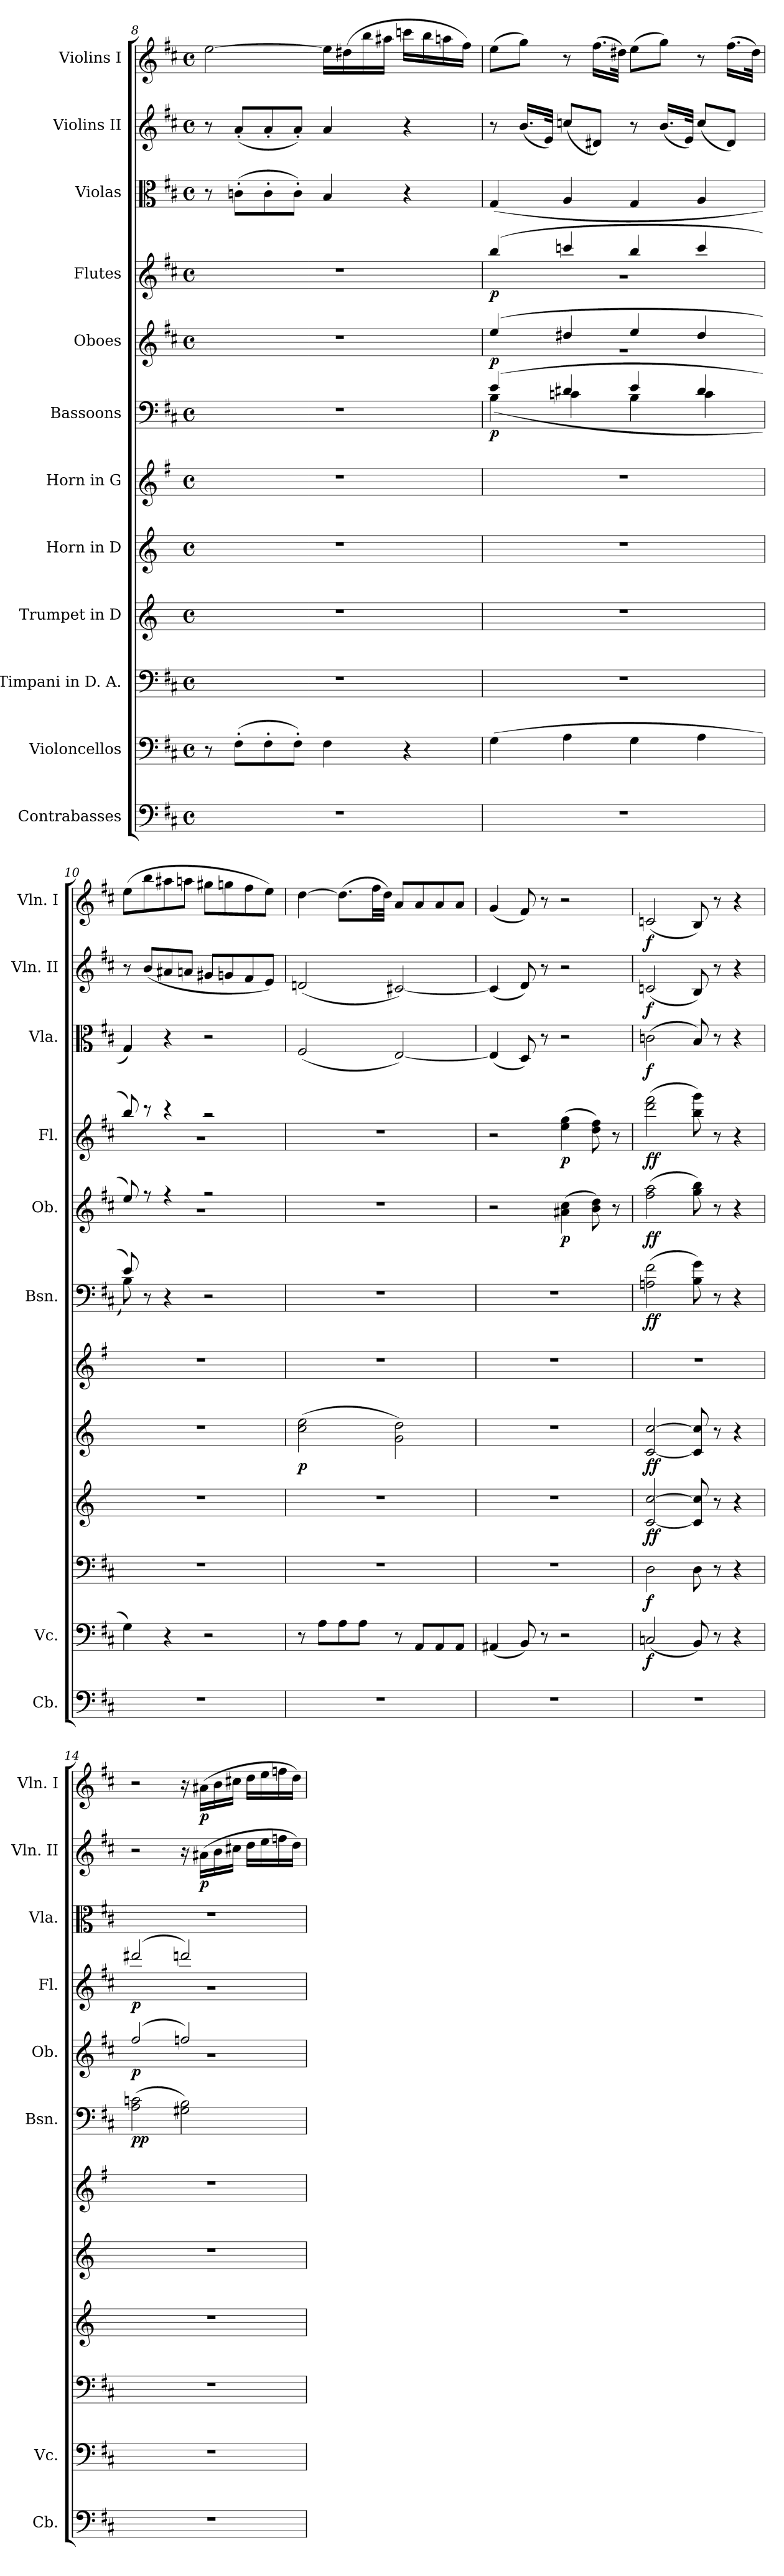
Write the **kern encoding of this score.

**kern	**kern	**dynam	**kern	**dynam	**kern	**dynam	**kern	**dynam	**kern	**kern	**dynam	**kern	**dynam	**kern	**dynam	**kern	**dynam	**kern	**dynam	**kern	**dynam
*part12	*part11	*part11	*part10	*part10	*part9	*part9	*part8	*part8	*part7	*part6	*part6	*part5	*part5	*part4	*part4	*part3	*part3	*part2	*part2	*part1	*part1
*staff12	*staff11	*staff11	*staff10	*staff10	*staff9	*staff9	*staff8	*staff8	*staff7	*staff6	*staff6	*staff5	*staff5	*staff4	*staff4	*staff3	*staff3	*staff2	*staff2	*staff1	*staff1
*I"Contrabasses	*I"Violoncellos	*	*I"Timpani in D. A.	*	*I"Trumpet in D	*	*I"Horn in D	*	*I"Horn in G	*I"Bassoons	*	*I"Oboes	*	*I"Flutes	*	*I"Violas	*	*I"Violins II	*	*I"Violins I	*
*I'Cb.	*I'Vc.	*	*	*	*	*	*	*	*	*I'Bsn.	*	*I'Ob.	*	*I'Fl.	*	*I'Vla.	*	*I'Vln. II	*	*I'Vln. I	*
!!LO:PB:g=z
*clefF4	*clefF4	*	*clefF4	*	*clefG2	*	*clefG2	*	*clefG2	*clefF4	*	*clefG2	*	*clefG2	*	*clefC3	*	*clefG2	*	*clefG2	*
*ITrd7c12	*	*	*	*	*ITrd1c2	*	*ITrd4c7	*	*ITrd3c5	*	*	*	*	*	*	*	*	*	*	*	*
*k[f#c#]	*k[f#c#]	*	*k[f#c#]	*	*k[b-e-]	*	*k[b-]	*	*k[f#c#]	*k[f#c#]	*	*k[f#c#]	*	*k[f#c#]	*	*k[f#c#]	*	*k[f#c#]	*	*k[f#c#]	*
*M4/4	*M4/4	*	*M4/4	*	*M4/4	*	*M4/4	*	*M4/4	*M4/4	*	*M4/4	*	*M4/4	*	*M4/4	*	*M4/4	*	*M4/4	*
*met(c)	*met(c)	*	*met(c)	*	*met(c)	*	*met(c)	*	*met(c)	*met(c)	*	*met(c)	*	*met(c)	*	*met(c)	*	*met(c)	*	*met(c)	*
=8	=8	=8	=8	=8	=8	=8	=8	=8	=8	=8	=8	=8	=8	=8	=8	=8	=8	=8	=8	=8	=8
1r	8r	.	1r	.	1r	.	1r	.	1r	1r	.	1r	.	1r	.	8r	.	8r	.	[2ee\	.
.	(>8F#'\L	.	.	.	.	.	.	.	.	.	.	.	.	.	.	(>8cn'\L	.	(<8a'/L	.	.	.
.	8F#'\	.	.	.	.	.	.	.	.	.	.	.	.	.	.	8c'\	.	8a'/	.	.	.
.	8F#'\J)	.	.	.	.	.	.	.	.	.	.	.	.	.	.	8c'\J)	.	8a'/J)	.	.	.
.	4F#\	.	.	.	.	.	.	.	.	.	.	.	.	.	.	4B/	.	4a/	.	16ee\LL]	.
.	.	.	.	.	.	.	.	.	.	.	.	.	.	.	.	.	.	.	.	(>16dd#X\	.
.	.	.	.	.	.	.	.	.	.	.	.	.	.	.	.	.	.	.	.	16bb\	.
.	.	.	.	.	.	.	.	.	.	.	.	.	.	.	.	.	.	.	.	16aa#X\JJ	.
.	4r	.	.	.	.	.	.	.	.	.	.	.	.	.	.	4r	.	4r	.	16cccn\LL	.
.	.	.	.	.	.	.	.	.	.	.	.	.	.	.	.	.	.	.	.	16bb\	.
.	.	.	.	.	.	.	.	.	.	.	.	.	.	.	.	.	.	.	.	16aan\	.
.	.	.	.	.	.	.	.	.	.	.	.	.	.	.	.	.	.	.	.	16ff#\JJ)	.
=9	=9	=9	=9	=9	=9	=9	=9	=9	=9	=9	=9	=9	=9	=9	=9	=9	=9	=9	=9	=9	=9
*	*	*	*	*	*	*	*	*	*	*^	*	*^	*	*^	*	*	*	*	*	*	*
!	!	!	!	!	!	!	!	!	!	!	!	!LO:DY:b	!	!	!LO:DY:b	!	!	!LO:DY:b	!	!	!	!	!	!
1r	(>4G\	.	1r	.	1r	.	1r	.	1r	(>4e/	(<4B\	p	(>4ee/	1r	p	(>4bb/	1r	p	(<4G/	.	8r	.	(>8ee\L	.
.	.	.	.	.	.	.	.	.	.	.	.	.	.	.	.	.	.	.	.	.	(<16.b/LL	.	8gg\J)	.
.	.	.	.	.	.	.	.	.	.	.	.	.	.	.	.	.	.	.	.	.	32e/JJk)	.	.	.
.	4A\	.	.	.	.	.	.	.	.	4d#X/	4cn\	.	4dd#X/	.	.	4cccn/	.	.	4A/	.	(<8ccn/L	.	8r	.
.	.	.	.	.	.	.	.	.	.	.	.	.	.	.	.	.	.	.	.	.	8d#X/J)	.	(>16.ff#\LL	.
.	.	.	.	.	.	.	.	.	.	.	.	.	.	.	.	.	.	.	.	.	.	.	32dd#X\JJk)	.
.	4G\	.	.	.	.	.	.	.	.	4e/	4B\	.	4ee/	.	.	4bb/	.	.	4G/	.	8r	.	(>8ee\L	.
.	.	.	.	.	.	.	.	.	.	.	.	.	.	.	.	.	.	.	.	.	(<16.b/LL	.	8gg\J)	.
.	.	.	.	.	.	.	.	.	.	.	.	.	.	.	.	.	.	.	.	.	32e/JJk)	.	.	.
.	4A\	.	.	.	.	.	.	.	.	4d#/	4c\	.	4dd#/	.	.	4ccc/	.	.	4A/	.	(<8cc/L	.	8r	.
.	.	.	.	.	.	.	.	.	.	.	.	.	.	.	.	.	.	.	.	.	8d#/J)	.	(>16.ff#\LL	.
.	.	.	.	.	.	.	.	.	.	.	.	.	.	.	.	.	.	.	.	.	.	.	32dd#\JJk)	.
!!LO:PB:g=z
=10	=10	=10	=10	=10	=10	=10	=10	=10	=10	=10	=10	=10	=10	=10	=10	=10	=10	=10	=10	=10	=10	=10	=10	=10
1r	4G\)	.	1r	.	1r	.	1r	.	1r	8e/)	8B\)	.	8ee/)	1r	.	8bb/)	1r	.	4G/)	.	8r	.	(>8ee\L	.
.	.	.	.	.	.	.	.	.	.	8r	2..ryy	.	8r	.	.	8r	.	.	.	.	(<8b/L	.	8bb\	.
.	4r	.	.	.	.	.	.	.	.	4r	.	.	4r	.	.	4r	.	.	4r	.	8a#X/	.	8aa#X\	.
.	.	.	.	.	.	.	.	.	.	.	.	.	.	.	.	.	.	.	.	.	8an/J	.	8aan\J	.
.	2r	.	.	.	.	.	.	.	.	2r	.	.	2r	.	.	2r	.	.	2r	.	8g#X/L	.	8gg#X\L	.
.	.	.	.	.	.	.	.	.	.	.	.	.	.	.	.	.	.	.	.	.	8gn/	.	8ggn\	.
.	.	.	.	.	.	.	.	.	.	.	.	.	.	.	.	.	.	.	.	.	8f#/	.	8ff#\	.
.	.	.	.	.	.	.	.	.	.	.	.	.	.	.	.	.	.	.	.	.	8e/J)	.	8ee\J)	.
*	*	*	*	*	*	*	*	*	*	*v	*v	*	*	*	*	*v	*v	*	*	*	*	*	*	*
*	*	*	*	*	*	*	*	*	*	*	*	*v	*v	*	*	*	*	*	*	*	*	*
=11	=11	=11	=11	=11	=11	=11	=11	=11	=11	=11	=11	=11	=11	=11	=11	=11	=11	=11	=11	=11	=11
!	!	!	!	!	!	!	!	!LO:DY:b	!	!	!	!	!	!	!	!	!	!	!	!	!
1r	8r	.	1r	.	1r	.	(>2f\ 2a\	p	1r	1r	.	1r	.	1r	.	(<2F#/	.	(<2dn/	.	[4dd\	.
.	8A\L	.	.	.	.	.	.	.	.	.	.	.	.	.	.	.	.	.	.	.	.
.	8A\	.	.	.	.	.	.	.	.	.	.	.	.	.	.	.	.	.	.	(>8.dd\L]	.
.	8A\J	.	.	.	.	.	.	.	.	.	.	.	.	.	.	.	.	.	.	.	.
.	.	.	.	.	.	.	.	.	.	.	.	.	.	.	.	.	.	.	.	32ff#\LL	.
.	.	.	.	.	.	.	.	.	.	.	.	.	.	.	.	.	.	.	.	32dd\JJJ)	.
.	8r	.	.	.	.	.	2c\ 2g\)	.	.	.	.	.	.	.	.	[2E/)	.	[2c#X/)	.	8a/L	.
.	8AA/L	.	.	.	.	.	.	.	.	.	.	.	.	.	.	.	.	.	.	8a/	.
.	8AA/	.	.	.	.	.	.	.	.	.	.	.	.	.	.	.	.	.	.	8a/	.
.	8AA/J	.	.	.	.	.	.	.	.	.	.	.	.	.	.	.	.	.	.	8a/J	.
=12	=12	=12	=12	=12	=12	=12	=12	=12	=12	=12	=12	=12	=12	=12	=12	=12	=12	=12	=12	=12	=12
1r	(<4AA#X/	.	1r	.	1r	.	1r	.	1r	1r	.	2r	.	2r	.	(<4E/]	.	(<4c#/]	.	(<4g/	.
.	8BB/)	.	.	.	.	.	.	.	.	.	.	.	.	.	.	8D/)	.	8d/)	.	8f#/)	.
.	8r	.	.	.	.	.	.	.	.	.	.	.	.	.	.	8r	.	8r	.	8r	.
!	!	!	!	!	!	!	!	!	!	!	!	!	!LO:DY:b	!	!LO:DY:b	!	!	!	!	!	!
.	2r	.	.	.	.	.	.	.	.	.	.	(>4a#X\ 4cc#\	p	(>4ee\ 4gg\	p	2r	.	2r	.	2r	.
.	.	.	.	.	.	.	.	.	.	.	.	8b\ 8dd\)	.	8dd\ 8ff#\)	.	.	.	.	.	.	.
.	.	.	.	.	.	.	.	.	.	.	.	8r	.	8r	.	.	.	.	.	.	.
=13	=13	=13	=13	=13	=13	=13	=13	=13	=13	=13	=13	=13	=13	=13	=13	=13	=13	=13	=13	=13	=13
!	!	!LO:DY:b	!	!LO:DY:b	!	!LO:DY:b	!	!	!	!	!	!	!	!	!	!	!	!	!	!	!
!	!	!	!	!	!	!LO:DY:n=1:b	!	!LO:DY:b	!	!	!	!	!	!	!	!	!	!	!	!	!
!	!	!	!	!	!	!	!	!LO:DY:n=1:b	!	!	!LO:DY:b	!	!	!	!	!	!	!	!	!	!
!	!	!	!	!	!	!	!	!	!	!	!LO:DY:n=1:b	!	!LO:DY:b	!	!	!	!	!	!	!	!
!	!	!	!	!	!	!	!	!	!	!	!	!	!LO:DY:n=1:b	!	!LO:DY:b	!	!	!	!	!	!
!	!	!	!	!	!	!	!	!	!	!	!	!	!	!	!LO:DY:n=1:b	!	!LO:DY:b	!	!LO:DY:b	!	!LO:DY:b
1r	(<2Cn/	f	2D\	f	[2B-/ [2b-/	f f	[2F/ [2f/	f f	1r	(>2An\ 2f#\	f f	(>2ff#\ 2aa\	f f	(>2ddd\ 2fff#\	f f	(>2cn\	f	(<2cn/	f	(<2cn/	f
.	8BB/)	.	8D\	.	8B-/] 8b-/]	.	8F/] 8f/]	.	.	8B\ 8g\)	.	8gg\ 8bb\)	.	8bb\ 8ggg\)	.	8B/)	.	8B/)	.	8B/)	.
.	8r	.	8r	.	8r	.	8r	.	.	8r	.	8r	.	8r	.	8r	.	8r	.	8r	.
.	4r	.	4r	.	4r	.	4r	.	.	4r	.	4r	.	4r	.	4r	.	4r	.	4r	.
!!LO:PB:g=z
=14	=14	=14	=14	=14	=14	=14	=14	=14	=14	=14	=14	=14	=14	=14	=14	=14	=14	=14	=14	=14	=14
*	*	*	*	*	*	*	*	*	*	*	*	*^	*	*^	*	*	*	*	*	*	*
!	!	!	!	!	!	!	!	!	!	!	!LO:DY:b	!	!	!	!	!	!	!	!	!	!	!	!
!	!	!	!	!	!	!	!	!	!	!	!LO:DY:n=1:b	!	!	!LO:DY:b	!	!	!LO:DY:b	!	!	!	!	!	!
1r	1r	.	1r	.	1r	.	1r	.	1r	(>2A\ 2cn\	p p	(>2ff#/	1r	p	(>2ddd#X/	1r	p	1r	.	2r	.	2r	.
.	.	.	.	.	.	.	.	.	.	2G#X\ 2B\)	.	2ffn/)	.	.	2dddn/)	.	.	.	.	16r	.	16r	.
!	!	!	!	!	!	!	!	!	!	!	!	!	!	!	!	!	!	!	!	!	!LO:DY:b	!	!LO:DY:b
.	.	.	.	.	.	.	.	.	.	.	.	.	.	.	.	.	.	.	.	(>16a#X\LL	p	(>16a#X\LL	p
.	.	.	.	.	.	.	.	.	.	.	.	.	.	.	.	.	.	.	.	16b\	.	16b\	.
.	.	.	.	.	.	.	.	.	.	.	.	.	.	.	.	.	.	.	.	16cc#X\JJ	.	16cc#X\JJ	.
.	.	.	.	.	.	.	.	.	.	.	.	.	.	.	.	.	.	.	.	16dd\LL	.	16dd\LL	.
.	.	.	.	.	.	.	.	.	.	.	.	.	.	.	.	.	.	.	.	16ee\	.	16ee\	.
.	.	.	.	.	.	.	.	.	.	.	.	.	.	.	.	.	.	.	.	16ffn\	.	16ffn\	.
.	.	.	.	.	.	.	.	.	.	.	.	.	.	.	.	.	.	.	.	16dd\JJ)	.	16dd\JJ)	.
*	*	*	*	*	*	*	*	*	*	*	*	*v	*v	*	*	*	*	*	*	*	*	*	*
*	*	*	*	*	*	*	*	*	*	*	*	*	*	*v	*v	*	*	*	*	*	*	*
=	=	=	=	=	=	=	=	=	=	=	=	=	=	=	=	=	=	=	=	=	=
*-	*-	*-	*-	*-	*-	*-	*-	*-	*-	*-	*-	*-	*-	*-	*-	*-	*-	*-	*-	*-	*-
